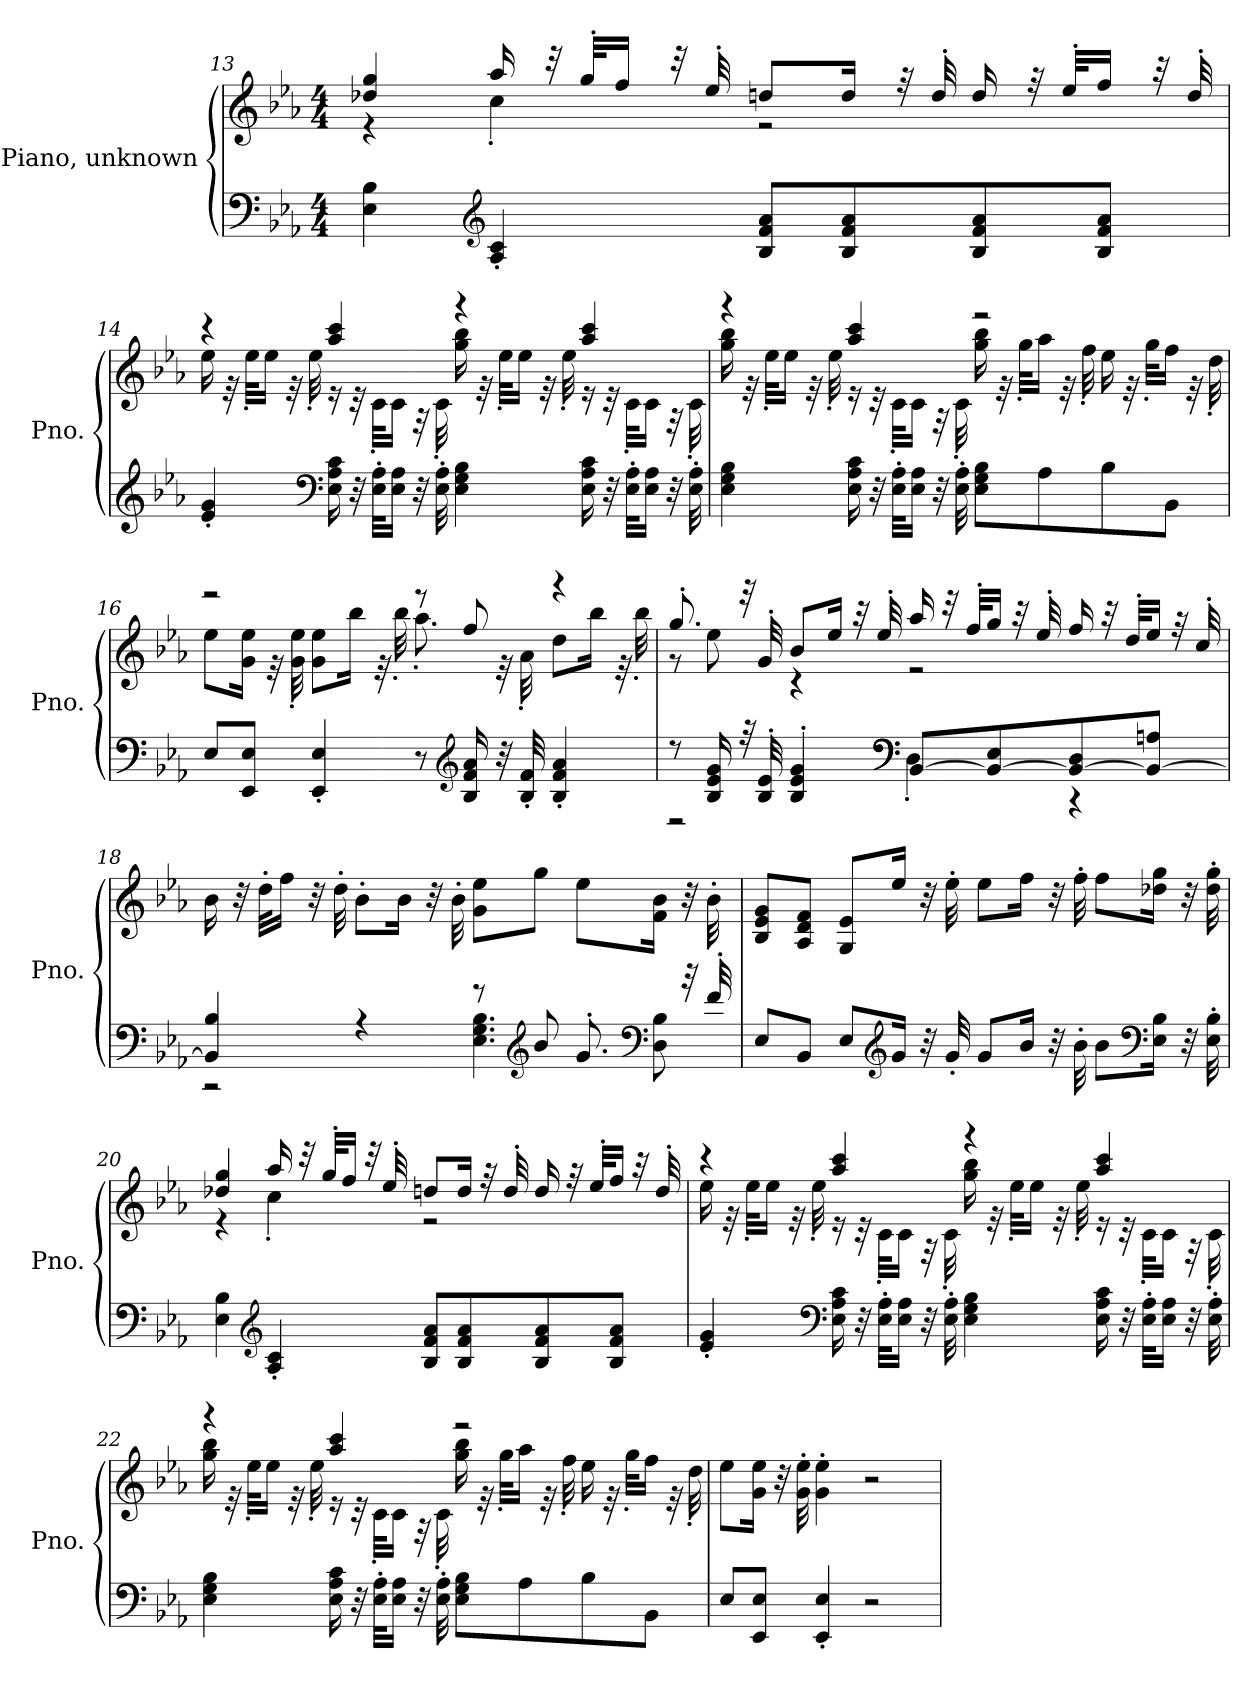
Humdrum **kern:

**kern	**kern
*part1	*part1
*staff2	*staff1
*I"Piano, unknown	*
*I'Pno.	*
!!LO:PB:g=z
*clefF4	*clefG2
*k[b-e-a-]	*k[b-e-a-]
*M4/4	*M4/4
=13	=13
*	*^
4E-\ 4B-\	4dd-X/ 4gg/	4r
*clefG2	*	*
4A-/' 4c/'	16aa-/	4cc'\
.	32r	.
.	32gg'/KLL	.
.	16ff/JJ	.
.	32r	.
.	32ee-'/	.
8B-/ 8f/ 8a-/L	8ddn/L	2r
8B-/ 8f/ 8a-/	16dd/Jk	.
.	32r	.
.	32dd'/	.
8B-/ 8f/ 8a-/	16dd/	.
.	32r	.
.	32ee-'/KLL	.
8B-/ 8f/ 8a-/J	16ff/JJ	.
.	32r	.
.	32dd'/	.
!!LO:LB:g=z	!!
=14	=14	=14
4e-/' 4g/'	4r	16ee-\
.	.	32r
.	.	32ee-'\KLL
.	.	16ee-\JJ
.	.	32r
.	.	32ee-'\
*clefF4	*	*
16E-\ 16A-\ 16c\	4aa-/ 4ccc/	16r
32r	.	32r
32E-\' 32A-\'KLL	.	32c'\KLL
16E-\ 16A-\JJ	.	16c\JJ
32r	.	32r
32E-\' 32A-\'	.	32c'\
4E-\ 4G\ 4B-\	4r	16gg\ 16bb-\
.	.	32r
.	.	32ee-'\KLL
.	.	16ee-\JJ
.	.	32r
.	.	32ee-'\
16E-\ 16A-\ 16c\	4aa-/ 4ccc/	16r
32r	.	32r
32E-\' 32A-\'KLL	.	32c'\KLL
16E-\ 16A-\JJ	.	16c\JJ
32r	.	32r
32E-\' 32A-\'	.	32c'\
!!LO:LB:g=z	!!
=15	=15	=15
4E-\ 4G\ 4B-\	4r	16gg\ 16bb-\
.	.	32r
.	.	32ee-'\KLL
.	.	16ee-\JJ
.	.	32r
.	.	32ee-'\
16E-\ 16A-\ 16c\	4aa-/ 4ccc/	16r
32r	.	32r
32E-\' 32A-\'KLL	.	32c'\KLL
16E-\ 16A-\JJ	.	16c\JJ
32r	.	32r
32E-\' 32A-\'	.	32c'\
8E-\ 8G\ 8B-\L	2r	16gg\ 16bb-\
.	.	32r
.	.	32gg'\KLL
8A-\	.	16aa-\JJ
.	.	32r
.	.	32ff'\
8B-\	.	16ee-\
.	.	32r
.	.	32gg'\KLL
8BB-\J	.	16ff\JJ
.	.	32r
.	.	32dd'\
=16	=16	=16
8E-/L	2r	8ee-\L
8EE-/ 8E-/J	.	16g\ 16ee-\Jk
.	.	32r
.	.	32g\' 32ee-\'
4EE-/' 4E-/'	.	8g\ 8ee-\L
.	.	16bb-\Jk
.	.	32r
.	.	32bb-'\
8r	8r	8.aa-'\
*clefG2	*	*
16B-/ 16f/ 16a-/	8ff/	.
32r	.	32r
32B-/' 32f/'	.	32a-'\
4B-/' 4f/' 4a-/'	4r	8dd\L
.	.	16bb-\Jk
.	.	32r
.	.	32bb-'\
!!LO:LB:g=z	!!
=17	=17	=17
*^	*	*
8r	2r	8.gg'/	8r
16B-/ 16e-/ 16g/	.	.	8ee-\
32r	.	32r	.
32B-/' 32e-/'	.	32g'/	.
4B-/' 4e-/' 4g/'	.	8b-/L	4r
.	.	16ee-/Jk	.
.	.	32r	.
.	.	32ee-'/	.
*clefF4	*	*	*
[8BB-/L	4D'\	16aa-/	2r
.	.	32r	.
.	.	32ff'/KLL	.
8BB-/_ 8E-/	.	16gg/JJ	.
.	.	32r	.
.	.	32ee-'/	.
8BB-/_ 8D/	4r	16ff/	.
.	.	32r	.
.	.	32dd'/KLL	.
8BB-/_ 8An/J	.	16ee-/JJ	.
.	.	32r	.
.	.	32cc'/	.
*	*	*v	*v
!!LO:LB:g=z
=18	=18	=18
4BB-/] 4B-/	2r	16b-\
.	.	32r
.	.	32dd'\KLL
.	.	16ff\JJ
.	.	32r
.	.	32dd'\
4r	.	8b-'\L
.	.	16b-\Jk
.	.	32r
.	.	32b-'\
8r	4.E-\ 4.G\ 4.B-\	8g\ 8ee-\L
*clefG2	*	*
8b-/	.	8gg\J
8.g'/	.	8ee-\L
*clefF4	*	*
.	8D\ 8B-\	16f\ 16b-\Jk
32r	.	32r
32f'/	.	32b-'\
*v	*v	*
=19	=19
8E-/L	8B-/ 8e-/ 8g/L
8BB-/J	8A-/ 8d/ 8f/J
8E-/L	8G/ 8e-/L
*clefG2	*
16g/Jk	16ee-/Jk
32r	32r
32g'/	32ee-'\
8g/L	8ee-\L
16b-/Jk	16ff\Jk
32r	32r
32b-'\	32ff'\
8b-\L	8ff\L
*clefF4	*
16E-\ 16B-\Jk	16dd-X\ 16gg\Jk
32r	32r
32E-\' 32B-\'	32dd-\' 32gg\'
!!LO:LB:g=z
=20	=20
*	*^
4E-\ 4B-\	4dd-X/ 4gg/	4r
*clefG2	*	*
4A-/' 4c/'	16aa-/	4cc'\
.	32r	.
.	32gg'/KLL	.
.	16ff/JJ	.
.	32r	.
.	32ee-'/	.
8B-/ 8f/ 8a-/L	8ddn/L	2r
8B-/ 8f/ 8a-/	16dd/Jk	.
.	32r	.
.	32dd'/	.
8B-/ 8f/ 8a-/	16dd/	.
.	32r	.
.	32ee-'/KLL	.
8B-/ 8f/ 8a-/J	16ff/JJ	.
.	32r	.
.	32dd'/	.
!!LO:PB:g=z	!!
=21	=21	=21
4e-/' 4g/'	4r	16ee-\
.	.	32r
.	.	32ee-'\KLL
.	.	16ee-\JJ
.	.	32r
.	.	32ee-'\
*clefF4	*	*
16E-\ 16A-\ 16c\	4aa-/ 4ccc/	16r
32r	.	32r
32E-\' 32A-\'KLL	.	32c'\KLL
16E-\ 16A-\JJ	.	16c\JJ
32r	.	32r
32E-\' 32A-\'	.	32c'\
4E-\ 4G\ 4B-\	4r	16gg\ 16bb-\
.	.	32r
.	.	32ee-'\KLL
.	.	16ee-\JJ
.	.	32r
.	.	32ee-'\
16E-\ 16A-\ 16c\	4aa-/ 4ccc/	16r
32r	.	32r
32E-\' 32A-\'KLL	.	32c'\KLL
16E-\ 16A-\JJ	.	16c\JJ
32r	.	32r
32E-\' 32A-\'	.	32c'\
!!LO:LB:g=z	!!
=22	=22	=22
4E-\ 4G\ 4B-\	4r	16gg\ 16bb-\
.	.	32r
.	.	32ee-'\KLL
.	.	16ee-\JJ
.	.	32r
.	.	32ee-'\
16E-\ 16A-\ 16c\	4aa-/ 4ccc/	16r
32r	.	32r
32E-\' 32A-\'KLL	.	32c'\KLL
16E-\ 16A-\JJ	.	16c\JJ
32r	.	32r
32E-\' 32A-\'	.	32c'\
8E-\ 8G\ 8B-\L	2r	16gg\ 16bb-\
.	.	32r
.	.	32gg'\KLL
8A-\	.	16aa-\JJ
.	.	32r
.	.	32ff'\
8B-\	.	16ee-\
.	.	32r
.	.	32gg'\KLL
8BB-\J	.	16ff\JJ
.	.	32r
.	.	32dd'\
*	*v	*v
=23	=23
8E-/L	8ee-\L
8EE-/ 8E-/J	16g\ 16ee-\Jk
.	32r
.	32g\' 32ee-\'
4EE-/' 4E-/'	4g\' 4ee-\'
2r	2r
=	=
*-	*-
